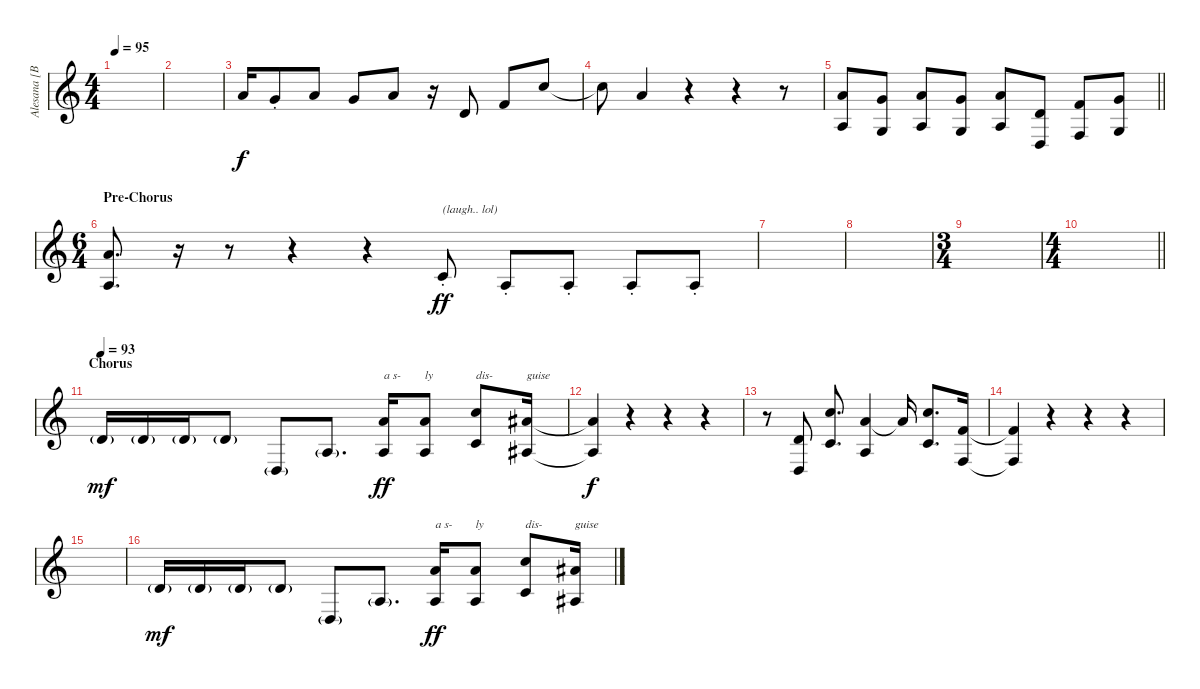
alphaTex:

\track ("Alesana [Backup Vocals]" "Alesana [B") {instrument harmonica}
\staff {score}
\tuning (E4 B3 G3 D3 A2 E2) {hide}
\ts (4 4)
\tempo 95
\clef g2
\ks c
|
|
5.1.16{balance 14} 3.1{st}.8 5.1.8 3.1.8 5.1.8 r.16 3.2.8 1.1.8 8.1.8 |
8.1{t}.8 5.1.4 r.4 r.4 r.8 |
\barLineRight lightlight
(5.1 2.3).8{volume 15 balance 8} (3.1 0.3).8 (5.1 2.3).8 (3.1 0.3).8 (5.1 2.3).8 (3.2 0.4).8 (1.1 3.4).8 (3.1 0.3).8 |
\ts (6 4)
\section ("" "Pre-Chorus")
(5.1 2.3).8{d} r.16 r.8 r.4 r.4 1.2{st}.8{txt "(laugh.. lol)" dy ff volume 16 balance 1} 2.3{st}.8 2.3{st}.8 2.3{st}.8 2.3{st}.8 |
|
|
\ts (3 4)
|
\ts (4 4)
\barLineRight lightlight
|
\section ("" "Chorus")
\tempo 93
3.2{g}.16{dy mf balance 8} 3.2{g}.16 3.2{g}.16 3.2{g}.8 0.4{g}.8 2.3{g}.8{d} (5.1 2.3).16{txt "a s-" dy ff} (5.1 2.3).8{txt "ly"} (8.1 5.3).8{txt "dis-"} (6.1 3.3).16{txt "guise"} |
(6.1{t} 3.3{t}).4{dy f} r.4 r.4 r.4 |
r.8 (3.2 0.4).8 (8.1 5.3).8{d} (5.1 2.3).4 5.1{t}.16 (8.1 5.3).8{d} (1.1 3.4).16 |
(1.1{t} 3.4{t}).4 r.4 r.4 r.4 |
|
3.2{g}.16{dy mf} 3.2{g}.16 3.2{g}.16 3.2{g}.8 0.4{g}.8 2.3{g}.8{d} (5.1 2.3).16{txt "a s-" dy ff} (5.1 2.3).8{txt "ly"} (8.1 5.3).8{txt "dis-"} (6.1 3.3).16{txt "guise"}
